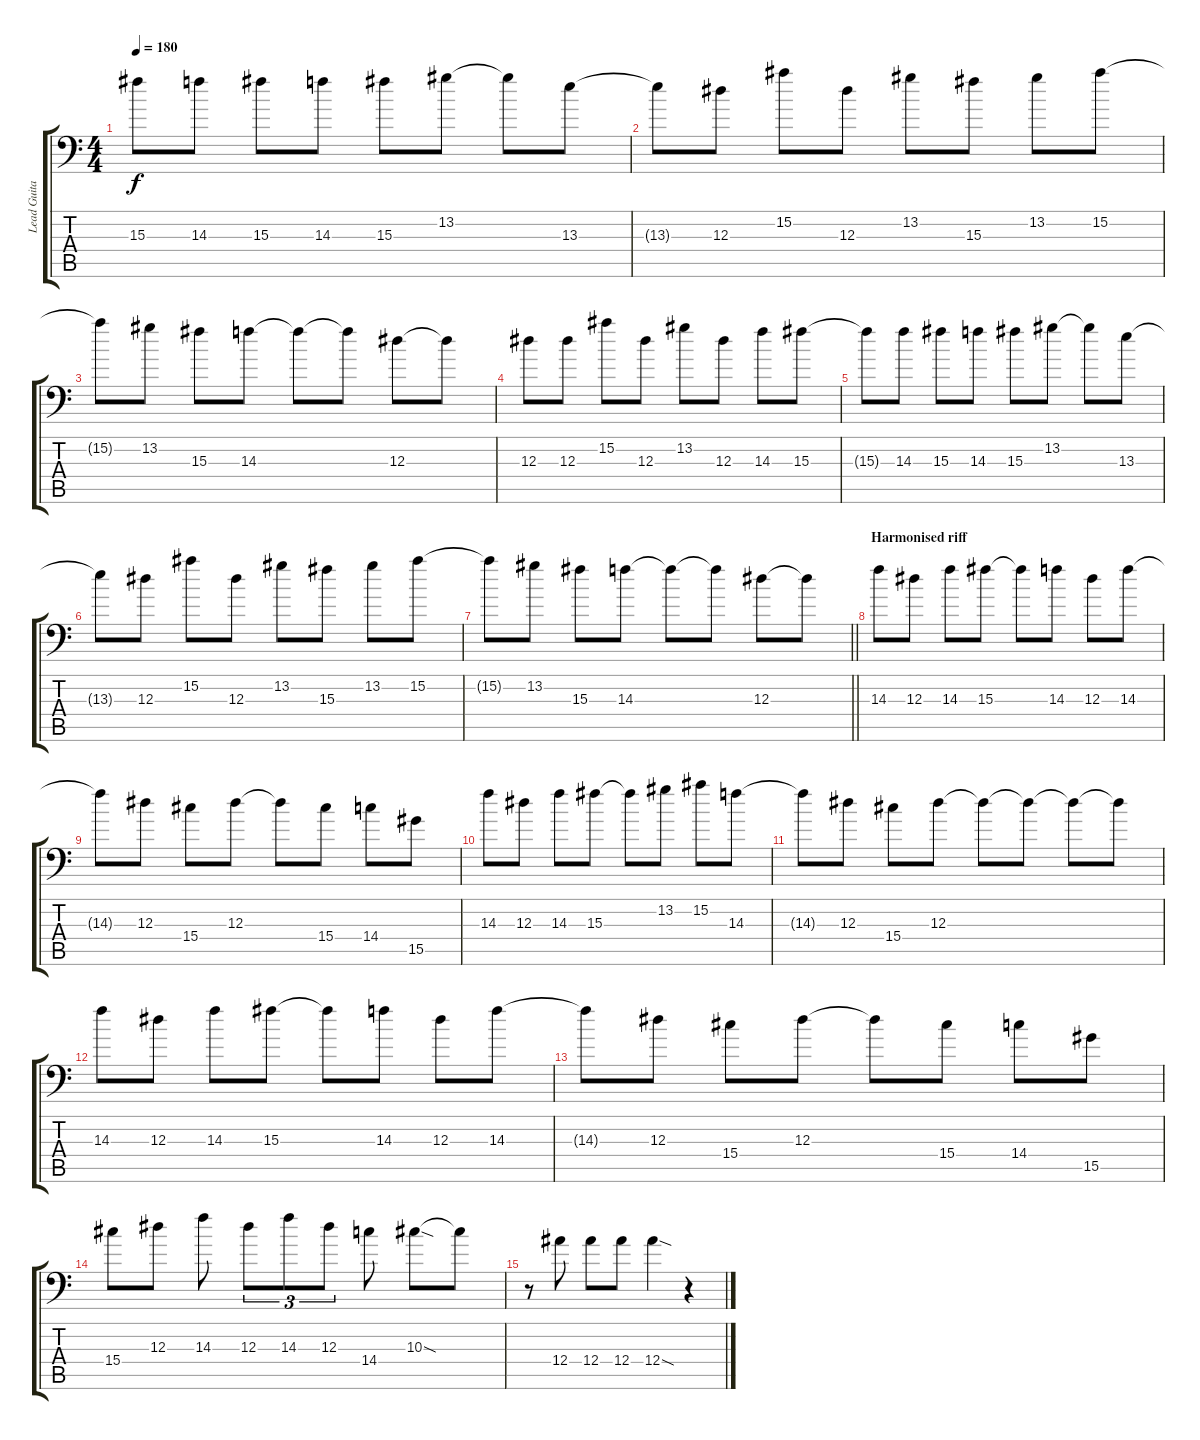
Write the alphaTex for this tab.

\track ("Lead Guitar 1 / Solo Guitar" "Lead Guita") {instrument overdrivenguitar}
\staff {score tabs}
\tuning (C4 G3 Eb3 Bb2 F2 Bb1) {hide}
\ts (4 4)
\tempo 180
\clef f4
\ks c
15.3{t}.8{dy f} 14.3.8 15.3.8 14.3.8 15.3.8 13.2.8 13.2{t}.8 13.3.8 |
13.3{t}.8 12.3.8 15.2.8 12.3.8 13.2.8 15.3.8 13.2.8 15.2.8 |
15.2{t}.8 13.2.8 15.3.8 14.3.8 14.3{t}.8 14.3{t}.8 12.3.8 12.3{t}.8 |
12.3.8 12.3.8 15.2.8 12.3.8 13.2.8 12.3.8 14.3.8 15.3.8 |
15.3{t}.8 14.3.8 15.3.8 14.3.8 15.3.8 13.2.8 13.2{t}.8 13.3.8 |
13.3{t}.8 12.3.8 15.2.8 12.3.8 13.2.8 15.3.8 13.2.8 15.2.8 |
\barLineRight lightlight
15.2{t}.8 13.2.8 15.3.8 14.3.8 14.3{t}.8 14.3{t}.8 12.3.8 12.3{t}.8 |
\section ("" "Harmonised riff")
14.3.8{balance 16} 12.3.8 14.3.8 15.3.8 15.3{t}.8 14.3.8 12.3.8 14.3.8 |
14.3{t}.8 12.3.8 15.4.8 12.3.8 12.3{t}.8 15.4.8 14.4.8 15.5.8 |
14.3.8 12.3.8 14.3.8 15.3.8 15.3{t}.8 13.2.8 15.2.8 14.3.8 |
14.3{t}.8 12.3.8 15.4.8 12.3.8 12.3{t}.8 12.3{t}.8 12.3{t}.8 12.3{t}.8 |
14.3.8 12.3.8 14.3.8 15.3.8 15.3{t}.8 14.3.8 12.3.8 14.3.8 |
14.3{t}.8 12.3.8 15.4.8 12.3.8 12.3{t}.8 15.4.8 14.4.8 15.5.8 |
15.4.8 12.3.8 14.3.8 12.3.8{tu (3 2)} 14.3.8{tu (3 2)} 12.3.8{tu (3 2)} 14.4.8 10.3{sod}.8 10.3{t}.8 |
r.8 12.4.8 12.4.8 12.4.8 12.4{sod}.4 r.4
